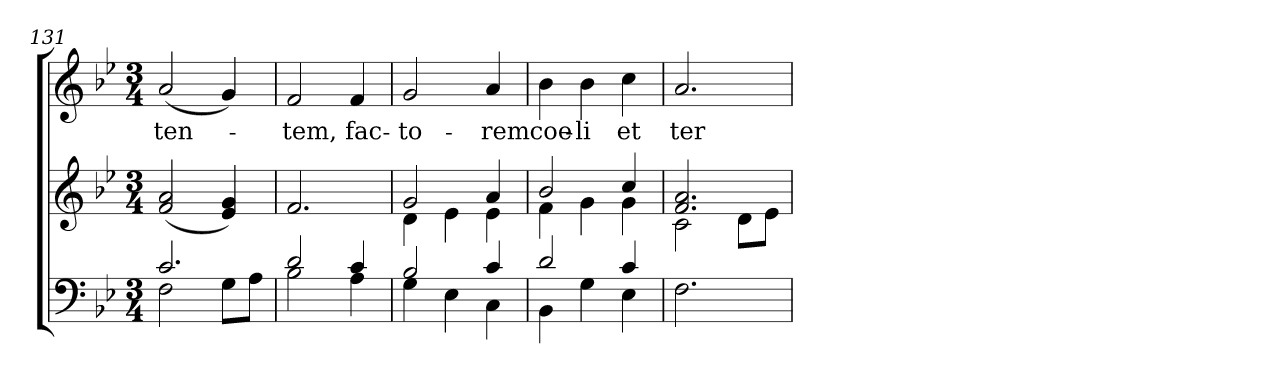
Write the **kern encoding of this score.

**kern	**kern	**kern	**text
*part2	*part2	*part1	*part1
*staff3	*staff2	*staff1	*staff1
*clefF4	*clefG2	*clefG2	*
*	*	*ITrd7c12	*
*k[b-e-]	*k[b-e-]	*k[b-e-]	*
*B-:	*B-:	*B-:	*
*M3/4	*M3/4	*M3/4	*
=131	=131	=131	=131
*^	*	*	*
!	!	!	!	!LO:LY:b
2.c/	2F\	(<2f/ 2a/	(<2A/	-ten-
.	8G\L	4e-/ 4g/)	4G/)	.
.	8A\J	.	.	.
=132	=132	=132	=132	=132
!	!	!	!	!LO:LY:b
2d/	2B-\	2.f/	2F/	-tem,
!	!	!	!	!LO:LY:b
4c/	4A\	.	4F/	fac-
=133	=133	=133	=133	=133
*	*	*^	*	*
!	!	!	!	!	!LO:LY:b
2B-/	4G\	2g/	4d\	2G/	-to-
.	4E-\	.	4e-\	.	.
!	!	!	!	!	!LO:LY:b
4c/	4C\	4a/	4e-\	4A/	-rem
=134	=134	=134	=134	=134	=134
!	!	!	!	!	!LO:LY:b
2d/	4BB-\	2b-/	4f\	4B-\	coe-
!	!	!	!	!	!LO:LY:b
.	4G\	.	4g\	4B-\	-li
!	!	!	!	!	!LO:LY:b
4c/	4E-\	4cc/	4g\	4c\	et
=135	=135	=135	=135	=135	=135
!	!	!	!	!	!LO:LY:b
*v	*v	*	*	*	*
2.F\	2.f/ 2.a/	2c\	2.A/	ter-
.	.	8d\L	.	.
.	.	8e-\J	.	.
*	*v	*v	*	*
=	=	=	=
*-	*-	*-	*-
